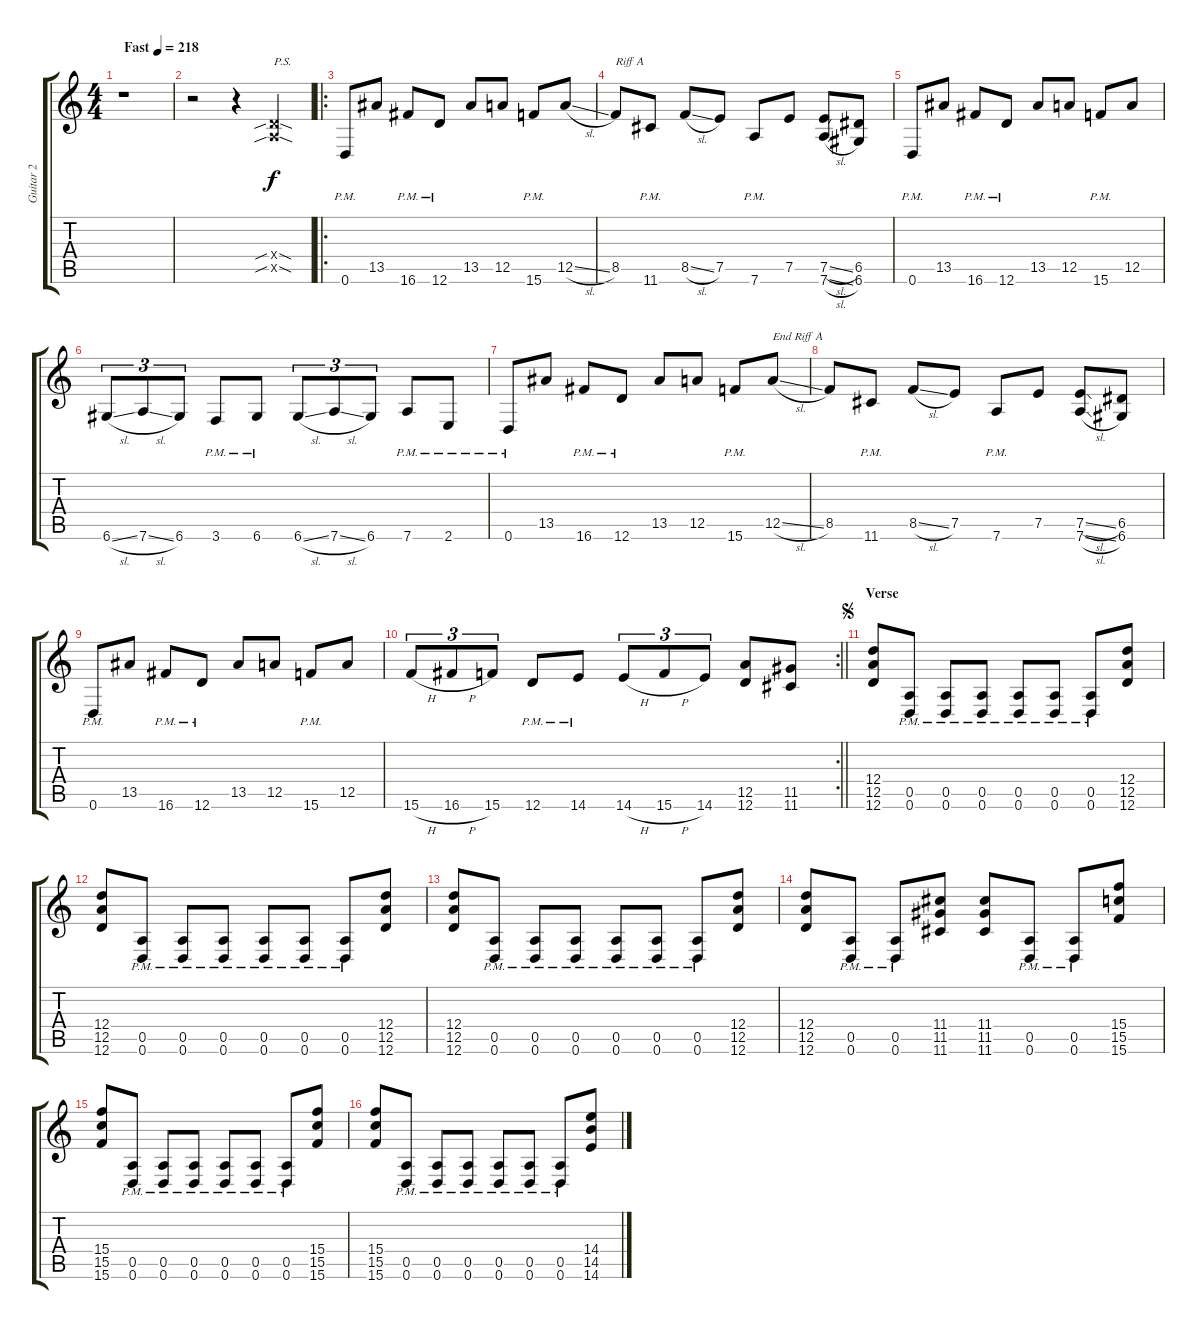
\track ("Guitar 2" "Guitar 2") {instrument distortionguitar}
\staff {score tabs}
\tuning (E4 B3 G3 D3 A2 D2) {hide}
\ts (4 4)
\tempo (218 "Fast")
\clef g2
\ks c
r.1{dy f instrument distortionguitar} |
r.2 r.4 (0.4{sib sod x} 0.5{sib sod x}).4{txt "P.S."} |
\ro
0.6{pm}.8 13.5.8 16.6{pm}.8 12.6{pm}.8 13.5.8 12.5.8 15.6{pm}.8 12.5{sl}.8 |
8.5.8{txt "Riff A "} 11.6{pm}.8 8.5{sl}.8 7.5.8 7.6{pm}.8 7.5.8 (7.5{sl} 7.6{sl}).8 (6.5 6.6).8 |
0.6{pm}.8 13.5.8 16.6{pm}.8 12.6{pm}.8 13.5.8 12.5.8 15.6{pm}.8 12.5.8 |
6.6{sl}.8{tu (3 2)} 7.6{sl}.8{tu (3 2)} 6.6.8{tu (3 2)} 3.6{pm}.8 6.6{pm}.8 6.6{sl}.8{tu (3 2)} 7.6{sl}.8{tu (3 2)} 6.6.8{tu (3 2)} 7.6{pm}.8 2.6{pm}.8 |
0.6{pm}.8 13.5.8 16.6{pm}.8 12.6{pm}.8 13.5.8 12.5.8 15.6{pm}.8 12.5{sl}.8{txt "End Riff A"} |
8.5.8 11.6{pm}.8 8.5{sl}.8 7.5.8 7.6{pm}.8 7.5.8 (7.5{sl} 7.6{sl}).8 (6.5 6.6).8 |
0.6{pm}.8 13.5.8 16.6{pm}.8 12.6{pm}.8 13.5.8 12.5.8 15.6{pm}.8 12.5.8 |
\rc 2
\barLineRight lightlight
15.6{h}.8{tu (3 2)} 16.6{h}.8{tu (3 2)} 15.6.8{tu (3 2)} 12.6{pm}.8 14.6{pm}.8 14.6{h}.8{tu (3 2)} 15.6{h}.8{tu (3 2)} 14.6.8{tu (3 2)} (12.5 12.6).8 (11.5 11.6).8 |
\section ("" "Verse")
\jump segno
(12.4 12.5 12.6).8 (0.5{pm} 0.6{pm}).8 (0.5{pm} 0.6{pm}).8 (0.5{pm} 0.6{pm}).8 (0.5{pm} 0.6{pm}).8 (0.5{pm} 0.6{pm}).8 (0.5{pm} 0.6{pm}).8 (12.4 12.5 12.6).8 |
(12.4 12.5 12.6).8 (0.5{pm} 0.6{pm}).8 (0.5{pm} 0.6{pm}).8 (0.5{pm} 0.6{pm}).8 (0.5{pm} 0.6{pm}).8 (0.5{pm} 0.6{pm}).8 (0.5{pm} 0.6{pm}).8 (12.4 12.5 12.6).8 |
(12.4 12.5 12.6).8 (0.5{pm} 0.6{pm}).8 (0.5{pm} 0.6{pm}).8 (0.5{pm} 0.6{pm}).8 (0.5{pm} 0.6{pm}).8 (0.5{pm} 0.6{pm}).8 (0.5{pm} 0.6{pm}).8 (12.4 12.5 12.6).8 |
(12.4 12.5 12.6).8 (0.5{pm} 0.6{pm}).8 (0.5{pm} 0.6{pm}).8 (11.4 11.5 11.6).8 (11.4 11.5 11.6).8 (0.5{pm} 0.6{pm}).8 (0.5{pm} 0.6{pm}).8 (15.4 15.5 15.6).8 |
(15.4 15.5 15.6).8 (0.5{pm} 0.6{pm}).8 (0.5{pm} 0.6{pm}).8 (0.5{pm} 0.6{pm}).8 (0.5{pm} 0.6{pm}).8 (0.5{pm} 0.6{pm}).8 (0.5{pm} 0.6{pm}).8 (15.4 15.5 15.6).8 |
(15.4 15.5 15.6).8 (0.5{pm} 0.6{pm}).8 (0.5{pm} 0.6{pm}).8 (0.5{pm} 0.6{pm}).8 (0.5{pm} 0.6{pm}).8 (0.5{pm} 0.6{pm}).8 (0.5{pm} 0.6{pm}).8 (14.4 14.5 14.6).8
